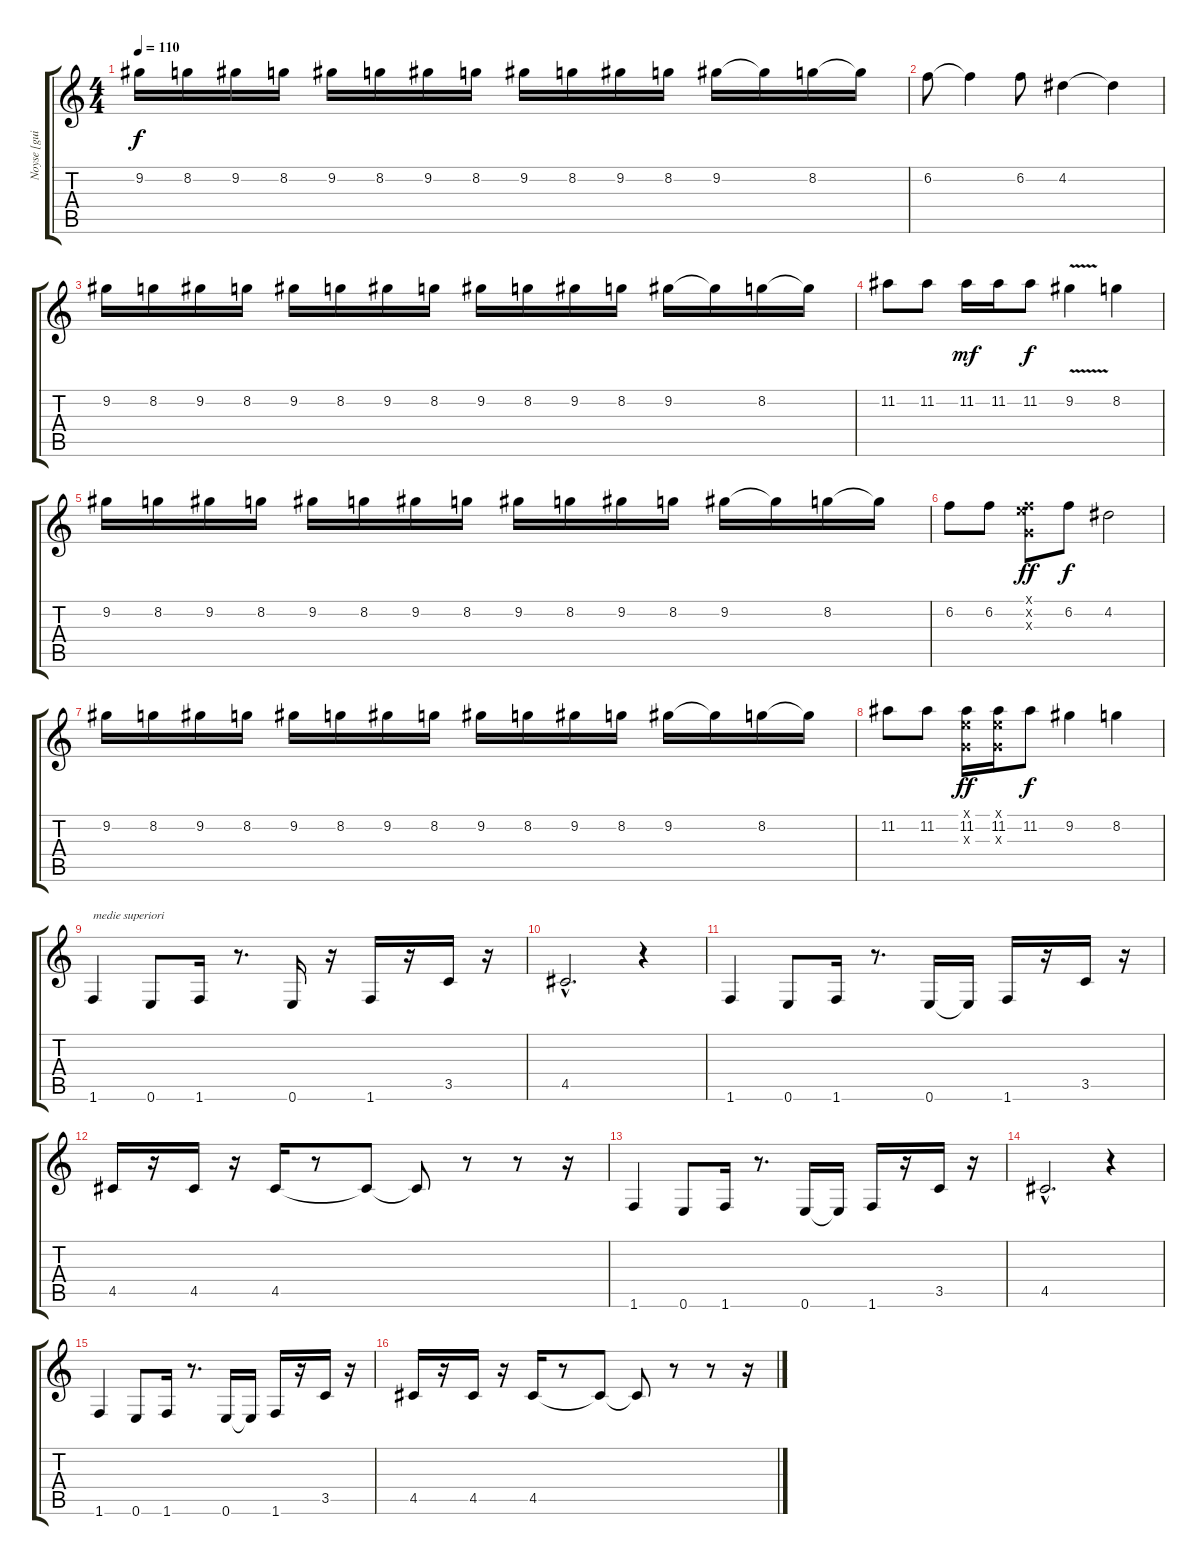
\track ("Noyse [guitar]" "Noyse [gui") {instrument distortionguitar}
\staff {score tabs}
\tuning (E4 B3 G3 D3 A2 E2) {hide}
\ts (4 4)
\tempo 110
\clef g2
\ks c
9.2.16{dy f instrument distortionguitar} 8.2.16 9.2.16 8.2.16 9.2.16 8.2.16 9.2.16 8.2.16 9.2.16 8.2.16 9.2.16 8.2.16 9.2.16 9.2{t}.16 8.2.16 8.2{t}.16 |
6.2.8 6.2{t}.4 6.2.8 4.2.4 4.2{t}.4 |
9.2.16 8.2.16 9.2.16 8.2.16 9.2.16 8.2.16 9.2.16 8.2.16 9.2.16 8.2.16 9.2.16 8.2.16 9.2.16 9.2{t}.16 8.2.16 8.2{t}.16 |
11.2.8 11.2.8 11.2.16{dy mf} 11.2.16 11.2.8{dy f} 9.2{v}.4 8.2.4 |
9.2.16 8.2.16 9.2.16 8.2.16 9.2.16 8.2.16 9.2.16 8.2.16 9.2.16 8.2.16 9.2.16 8.2.16 9.2.16 9.2{t}.16 8.2.16 8.2{t}.16 |
6.2.8 6.2.8 (0.1{x} 6.2{x} 0.3{x}).8{dy ff} 6.2.8{dy f} 4.2.2 |
9.2.16 8.2.16 9.2.16 8.2.16 9.2.16 8.2.16 9.2.16 8.2.16 9.2.16 8.2.16 9.2.16 8.2.16 9.2.16 9.2{t}.16 8.2.16 8.2{t}.16 |
11.2.8 11.2.8 (0.1{x} 11.2 0.3{x}).16{dy ff} (0.1{x} 11.2 0.3{x}).16 11.2.8{dy f} 9.2.4 8.2.4 |
1.6.4{txt "medie superiori" instrument bassoon} 0.6.8 1.6.16 r.8{d} 0.6.16 r.16 1.6.16 r.16 3.5.16 r.16 |
4.5{hac}.2{d} r.4 |
1.6.4 0.6.8 1.6.16 r.8{d} 0.6.16 0.6{t}.16 1.6.16 r.16 3.5.16 r.16 |
4.5.16 r.16 4.5.16 r.16 4.5.16 r.8 4.5{t}.8 4.5{t}.8 r.8 r.8 r.16 |
1.6.4 0.6.8 1.6.16 r.8{d} 0.6.16 0.6{t}.16 1.6.16 r.16 3.5.16 r.16 |
4.5{hac}.2{d} r.4 |
1.6.4 0.6.8 1.6.16 r.8{d} 0.6.16 0.6{t}.16 1.6.16 r.16 3.5.16 r.16 |
4.5.16 r.16 4.5.16 r.16 4.5.16 r.8 4.5{t}.8 4.5{t}.8 r.8 r.8 r.16
